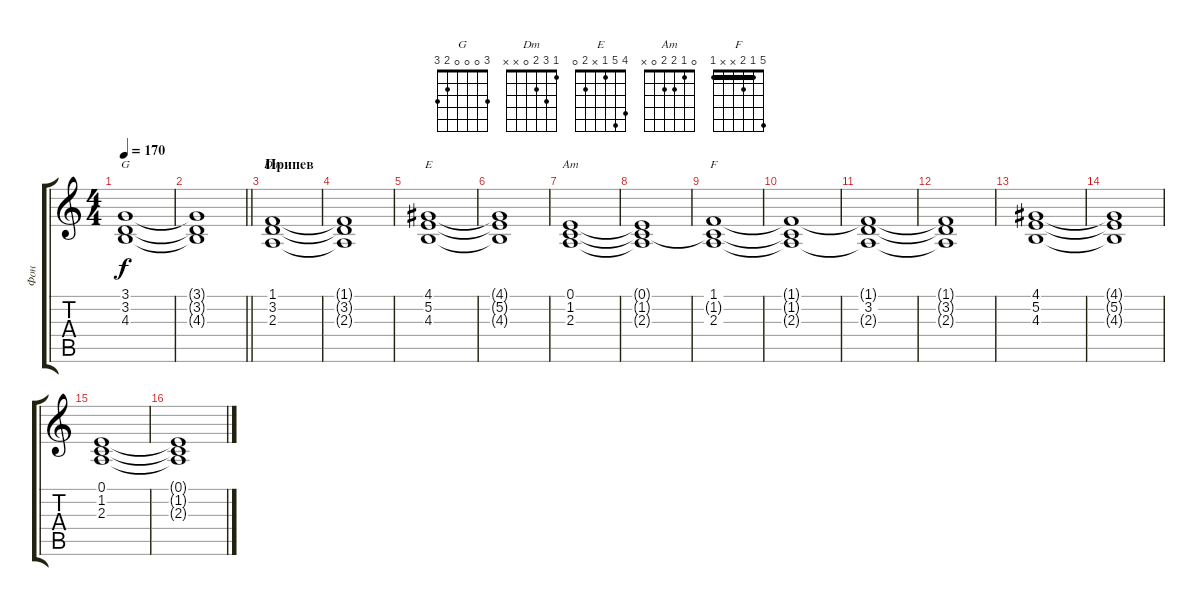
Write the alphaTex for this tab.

\track ("Фон" "Фон") {instrument pad2warm}
\staff {score tabs}
\tuning (E4 B3 G3 D3 A2 E2) {hide}
\chord ("G" 3 0 0 0 2 3)
\chord ("Dm" 1 3 2 0 x x)
\chord ("E" 4 5 1 x 2 0)
\chord ("Am" 0 1 2 2 0 x)
\chord ("F" 5 1 2 x x 1) {barre 1}
\ts (4 4)
\tempo 170
\clef g2
\ks c
(3.1 3.2 4.3).1{ch "G" dy f} |
\barLineRight lightlight
(3.1{t} 3.2{t} 4.3{t}).1 |
\section ("" "Припев")
(1.1 3.2 2.3).1{ch "Dm" volume 7} |
(1.1{t} 3.2{t} 2.3{t}).1 |
(4.1 5.2 4.3).1{ch "E"} |
(4.1{t} 5.2{t} 4.3{t}).1 |
(0.1 1.2 2.3).1{ch "Am"} |
(0.1{t} 1.2{t} 2.3{t}).1 |
(1.1 1.2{t} 2.3).1{ch "F"} |
(1.1{t} 1.2{t} 2.3{t}).1 |
(1.1{t} 3.2 2.3{t}).1 |
(1.1{t} 3.2{t} 2.3{t}).1 |
(4.1 5.2 4.3).1 |
(4.1{t} 5.2{t} 4.3{t}).1 |
(0.1 1.2 2.3).1 |
(0.1{t} 1.2{t} 2.3{t}).1
